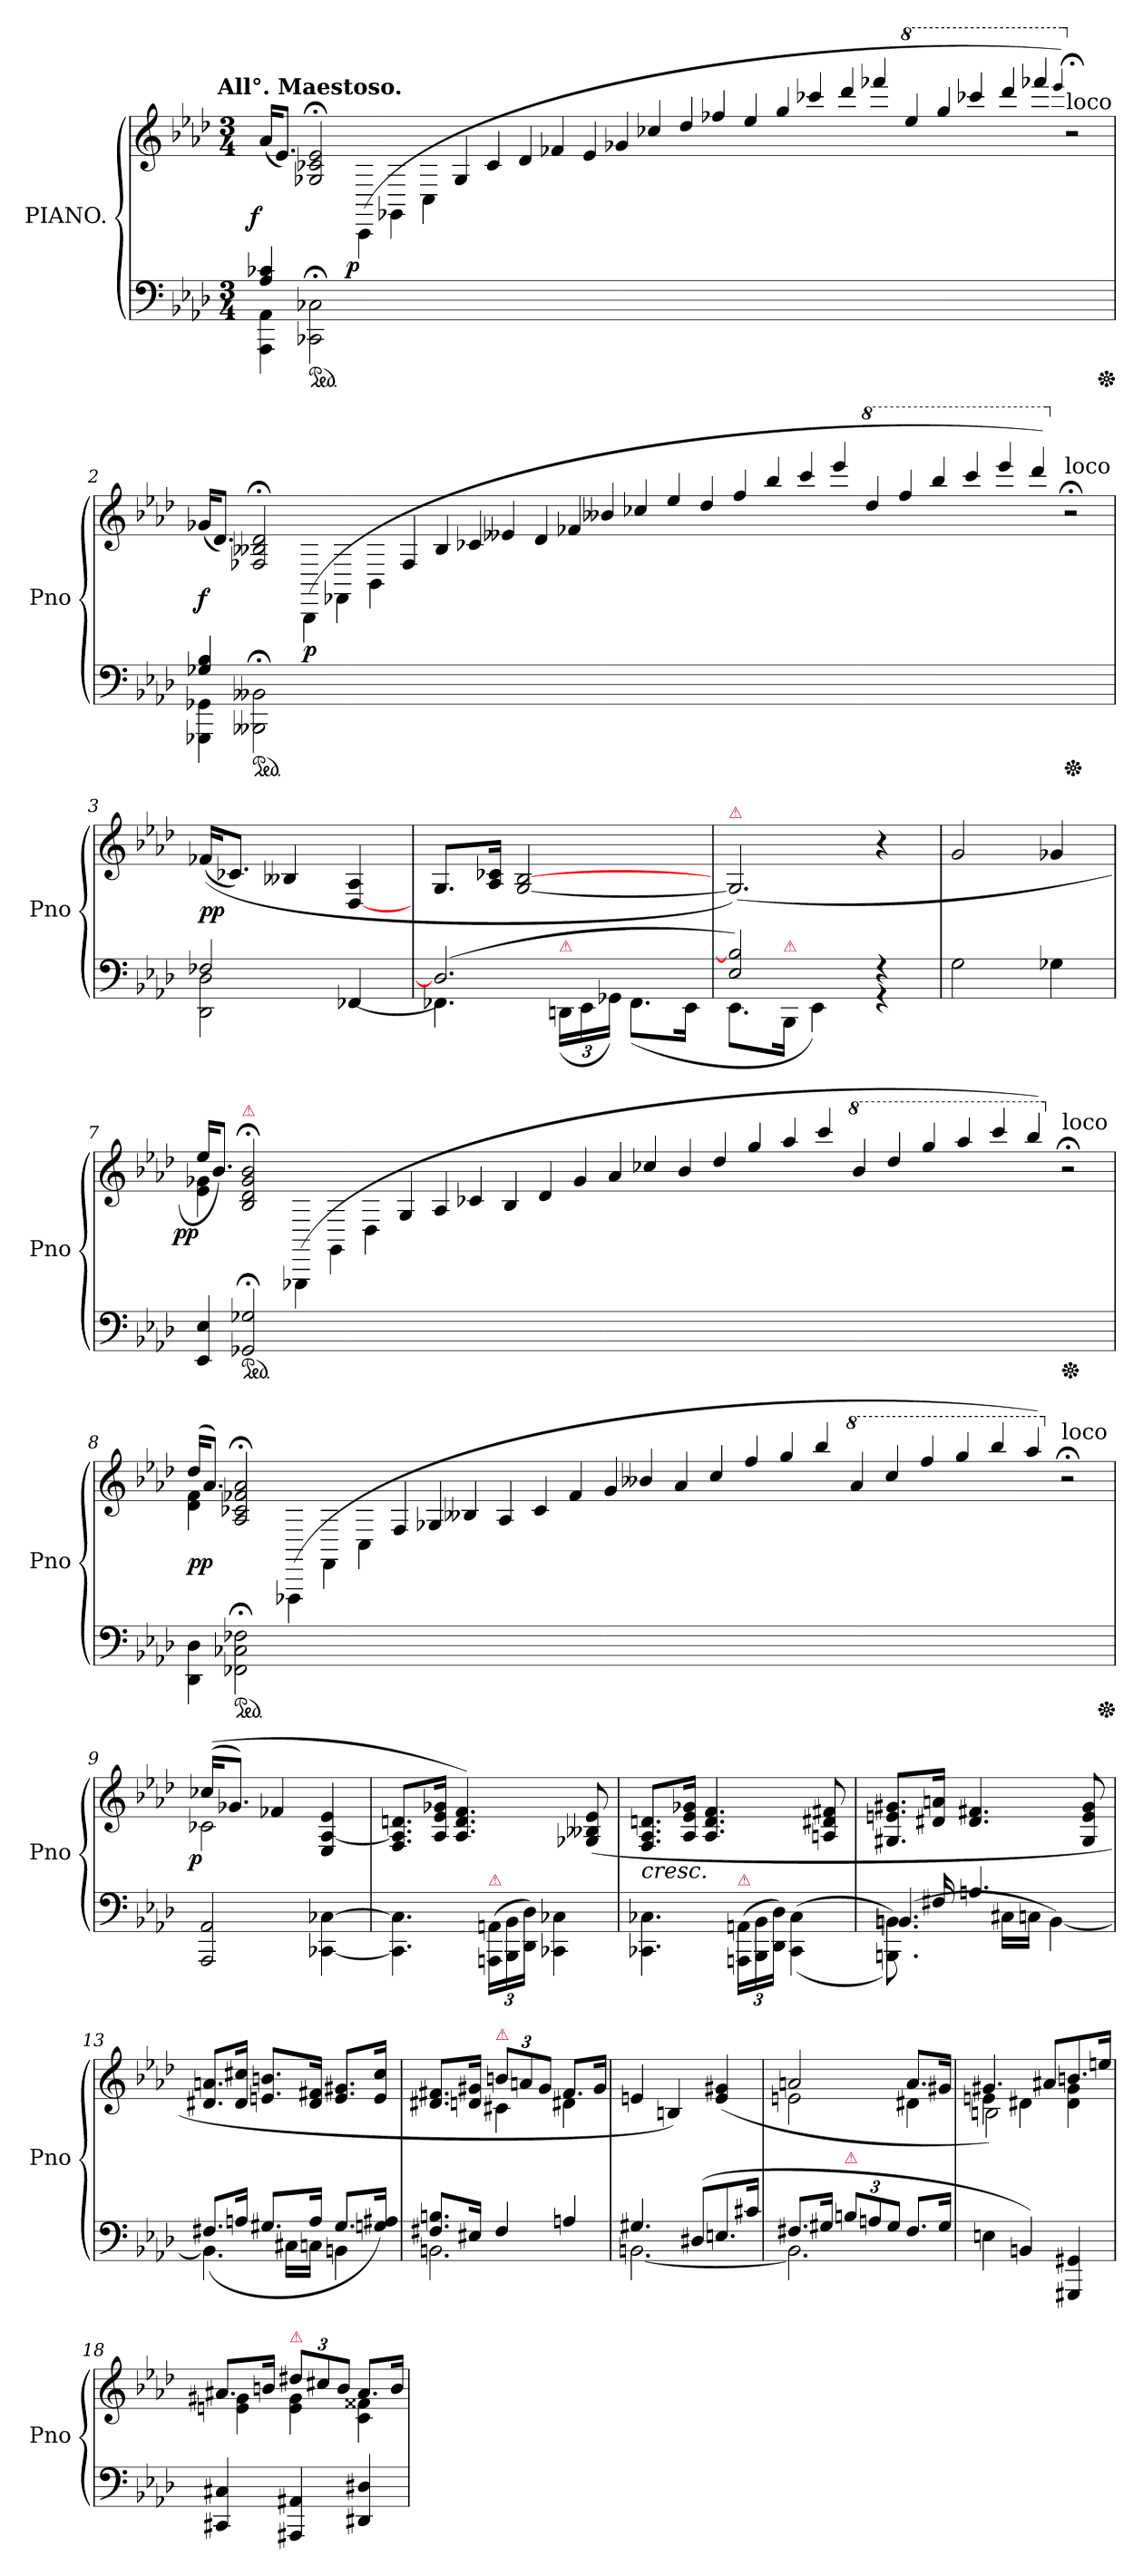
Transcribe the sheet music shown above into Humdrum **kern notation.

**kern	**kern	**dynam
*part1	*part1	*part1
*staff2	*staff1	*staff1/2
*I"PIANO.	*	*
*I'Pno	*	*
*clefF4	*clefG2	*
*k[b-e-a-d-]	*k[b-e-a-d-]	*
*A-:	*A-:	*
!!LO:TX:omd:t=All°. Maestoso.
*M3/4	*M3/4	*
=1	=1	=1
*^	*	*
!	!	!	!LO:DY:rj
4A-/ 4c-X/	4AAA-\ 4AA-\	(<16a-/KL	f
.	.	8.e-J)	.
*ped	*	*	*
2CC-X;\ 2C-X;\	2ryy	2G-X;</ 2c-X;</ 2e-;</	.
!	!	!	!LO:DY:rj
1ryy	1ryy	(>4CC!\	p
.	.	4GG-X!\	.
.	.	4C!\	.
.	.	4G-!/	.
0ryy	0ryy	4c-!/	.
.	.	4d-!/	.
.	.	4f-X!/	.
.	.	4e-!/	.
.	.	4g-X!/	.
.	.	4cc-X!/	.
.	.	4dd-!/	.
.	.	4ff-X!/	.
0ryy	0ryy	4ee-!/	.
.	.	4gg!/	.
.	.	4ccc-X!/	.
.	.	4ddd-!/	.
.	.	4fff-X!/	.
*	*	*8va	*
.	.	4eee-!/	.
.	.	4ggg!/	.
.	.	4cccc-X!/	.
2ryy	2ryy	4dddd-!/	.
.	.	4ffff-X!/	.
.	.	4qqeeee-!/)	.
*	*	*X8va	*
!	!	!LO:TX:a:t=loco	!
2ryy	2ryy	2r;<	.
*Xped	*	*	*
=2	=2	=2	=2
4G-X/ 4B-/	4GGG-X\ 4GG-X\	(<16g-XKL	f
.	.	8.d-/J)	.
*ped	*	*	*
2BBB--X;\ 2BB--X;\	2ryy	2F-X;</ 2B--X;</ 2d-;</	.
0ryy	0ryy	(>4BBB-!\	p
.	.	4FF-X!\	.
.	.	4BB-!\	.
.	.	4F-!/	.
.	.	4B--!/	.
.	.	4c-X!/	.
.	.	4e--X!/	.
.	.	4d-!/	.
0ryy	0ryy	4f-X!/	.
.	.	4b--X!/	.
.	.	4cc-X!/	.
.	.	4ee-!/	.
.	.	4dd-!/	.
.	.	4ff!/	.
.	.	4bb-!/	.
.	.	4ccc!/	.
1ryy	1ryy	4eee-!/	.
*	*	*8va	*
.	.	4ddd-!/	.
.	.	4fff!/	.
.	.	4bbb-!/	.
2.ryy	2.ryy	4cccc!/	.
.	.	4eeee-!/	.
.	.	4dddd-!/)	.
*	*	*X8va	*
!	!	!LO:TX:a:t=loco	!
*Xped	*	*	*
2ryy	2ryy	2r;<	.
=3	=3	=3	=3
2F-X	2DD- 2D-	(<(>16f-XKL	pp
.	.	8.c-XJ)	.
.	.	4B--X/	.
4ryy	[4FF-X	[>4D-/ 4A-/	.
=4	=4	=4	=4
(>2.D-/]	4.FF-X\]	8.G/L	.
.	.	16A-/ 16c-X/Jk	.
.	.	[2G/ [>2B-/	.
!	!LO:TX:a:color=crimson:t=⚠	!	!
.	(>24DDn\LL	.	.
.	24EE-\	.	.
.	24GG-X\JJ)	.	.
.	(>8.FF-\L	.	.
.	16EE-\Jk	.	.
=5	=5	=5	=5
!	!	!LO:TX:a:color=crimson:t=⚠	!
!	!	!LO:N:vis=2.	!
2E-/ 2B-]/)	8.EE-\L	(>2G/])	.
!	!LO:TX:a:color=crimson:t=⚠	!	!
.	16BBB-\Jk	.	.
.	4EE-\)	.	.
4rF	4rGG	4r	.
*v	*v	*	*
=6	=6	=6
2G	2g	.
4G-X	4g-X	.
=7	=7	=7
*	*^	*
!	!	!	!LO:DY:rj
4EE-/ 4E-/	16ee-KL	4e- 4g-X	pp
.	8.b-J)	.	.
!	!LO:TX:a:color=crimson:t=⚠	!	!
*ped	*	*	*
2GG-X;/ 2G-X;/	2B-;</ 2d-;</ 2g-;</ 2b-;</	2ryy	.
0ryy	(>4GGG-X!\	0ryy	.
.	4GG!\	.	.
.	4D-!\	.	.
.	4G!/	.	.
.	4A-!/	.	.
.	4c-X!/	.	.
.	4B-!/	.	.
.	4d-!/	.	.
0ryy	4g-!/	0ryy	.
.	4a-!/	.	.
.	4cc-X!/	.	.
.	4b-!/	.	.
.	4dd-!/	.	.
.	4gg!/	.	.
.	4aa-!/	.	.
.	4ccc!/	.	.
*	*8va	*	*
1ryy	4bb-!/	1ryy	.
.	4ddd-!/	.	.
.	4ggg!/	.	.
.	4aaa-!/	.	.
1ryy	4cccc!/	1ryy	.
.	4bbb-!/)	.	.
*	*X8va	*	*
!	!LO:TX:a:t=loco	!	!
*Xped	*	*	*
.	2r;<	.	.
=8	=8	=8	=8
4DD-\ 4D-\	(>16dd-/KL	4d-\ 4f\	pp
.	8.a-J)	.	.
!LO:TX:a:color=crimson:t=⚠	!	!	!
*ped	*	*	*
2FF-X;\ 2C-X;\ 2F-X;\	2A-;</ 2c-X;</ 2f-X;</ 2a-;</	2ryy	.
0ryy	(>4FFF-X!\	0ryy	.
.	4FF!\	.	.
.	4C!\	.	.
.	4F!/	.	.
.	4G-X!/	.	.
.	4B--X!/	.	.
.	4A-!/	.	.
.	4c-!/	.	.
0ryy	4f-!/	0ryy	.
.	4g!/	.	.
.	4b--X!/	.	.
.	4a-!/	.	.
.	4cc!/	.	.
.	4ff!/	.	.
.	4gg!/	.	.
.	4bb-!/	.	.
*	*8va	*	*
0ryy	4aa-!/	0ryy	.
.	4ccc!/	.	.
.	4fff!/	.	.
.	4ggg!/	.	.
.	4bbb-!/	.	.
.	4aaa-!/)	.	.
*	*X8va	*	*
!	!LO:TX:a:t=loco	!	!
.	2r;<	.	.
*Xped	*	*	*
=9	=9	=9	=9
!	!	!	!LO:DY:rj
2AAA-/ 2AA-/	(>(>16cc-XKL	2c-X	p
.	8.g-XJ)	.	.
.	4f-X	.	.
[4CC-X\ [4C-X\	4E-/ [4A-/ 4e-/	4rBByy	.
*	*v	*v	*
=10	=10	=10
4.CC-]\ 4.C-]\	8.F/ 8.A-]/ 8.dn/L	.
.	16A-/ 16e-/ 16g-X/Jk	.
.	4.A-/ 4.d/ 4.f/)	.
!LO:TX:a:color=crimson:t=⚠	!	!
(>24AAAn\ 24AAn\LL	.	.
24BBB-\ 24BB-\	.	.
24DD-\ 24D-\JJ)	.	.
4CC-X\ 4C-X\	.	.
.	(>8G-X/ 8B--X/ 8e-/	.
=11	=11	=11
!	!LO:TX:c:i:t=cresc.	!
4.CC-X\ 4.C-X\	8.F/ 8.A-/ 8.dn/L	.
.	16A-/ 16e-/ 16g-X/Jk	.
.	4.A-/ 4.d/ 4.f/	.
!LO:TX:a:color=crimson:t=⚠	!	!
(>24AAAn\ 24AAn\LL	.	.
24BBB-\ 24BB-\	.	.
24DD-\ 24D-\JJ)	.	.
(<(<4CC-\ 4C-\	.	.
.	8An/ 8d#X/ 8f#X/	.
=12	=12	=12
*^	*	*
8.BBBn\ 8.BBn\))	(>4.BBn/	8.G#X 8.en 8.g#XL	.
16F#X	.	16d#X 16anJk	.
4.An	.	4.d# 4.f#X	.
.	16C#XLL	.	.
.	16CnJJ	.	.
.	[4BB)	.	.
8ryy	.	8G#/ 8e/ 8g#/	.
=13	=13	=13	=13
8.F#XL	(<4.BBn]	8.d#X 8.anL	.
16AnJk	.	16d# 16cc#XJk	.
8.G#XL	.	8.en 8.bnL	.
.	16C#XLL	.	.
16AJk	16CnJJ	16d# 16f#XJk	.
8.G#L	4BB	8.e 8.g#XL	.
16Gn 16A#XJk)	.	16e 16cc#Jk	.
=14	=14	=14	=14
*	*	*^	*
8.F#X 8.BnL	2.BBn	8.d#X 8.f#XL	4ryy	.
16E#XJk	.	16dn 16g#XJk	.	.
!	!	!LO:TX:a:color=crimson:t=⚠	!	!
4F#	.	12bnL	4c#X	.
.	.	12an	.	.
.	.	12g#J	.	.
4An	.	8.f#L	4d#X	.
.	.	16g#Jk	.	.
*	*	*v	*v	*
=15	=15	=15	=15
4.G#X	[2.BBn	4en	.
.	.	4Bn)	.
(>8D#XL	.	.	.
8.En	.	(>4e 4g#X	.
16c#XJk	.	.	.
=16	=16	=16	=16
*	*	*^	*
8.F#XL	2.BBn]	2an	2en	.
16G#XJk	.	.	.	.
!LO:TX:a:color=crimson:t=⚠	!	!	!	!
12BnL	.	.	.	.
12An	.	.	.	.
12G#J	.	.	.	.
8.F#L	.	8.aL	4d#X	.
16G#Jk	.	16g#XJk	.	.
*v	*v	*	*	*
=17	=17	=17	=17
*	*	*^	*
4En	4.g#X)	4en	2Bn\	.
4BBn/)	.	4d#X	.	.
.	8a#XL	.	.	.
4GGG#X 4GG#X	8.bn	4d# 4g#	4ryy	.
.	16eenJk	.	.	.
*	*	*v	*v	*
=18	=18	=18	=18
4CC#X 4C#X	8.a#XL	4en 4g#X	.
.	16bnJk	.	.
!	!LO:TX:a:color=crimson:t=⚠	!	!
4AAA#X 4AA#X	12dd#XL	4e 4g#	.
.	12cc#X	.	.
.	12bJ	.	.
4DD#X 4D#X	8.a#L	4c 4f##X	.
.	16bJk	.	.
*	*v	*v	*
=	=	=
*-	*-	*-
